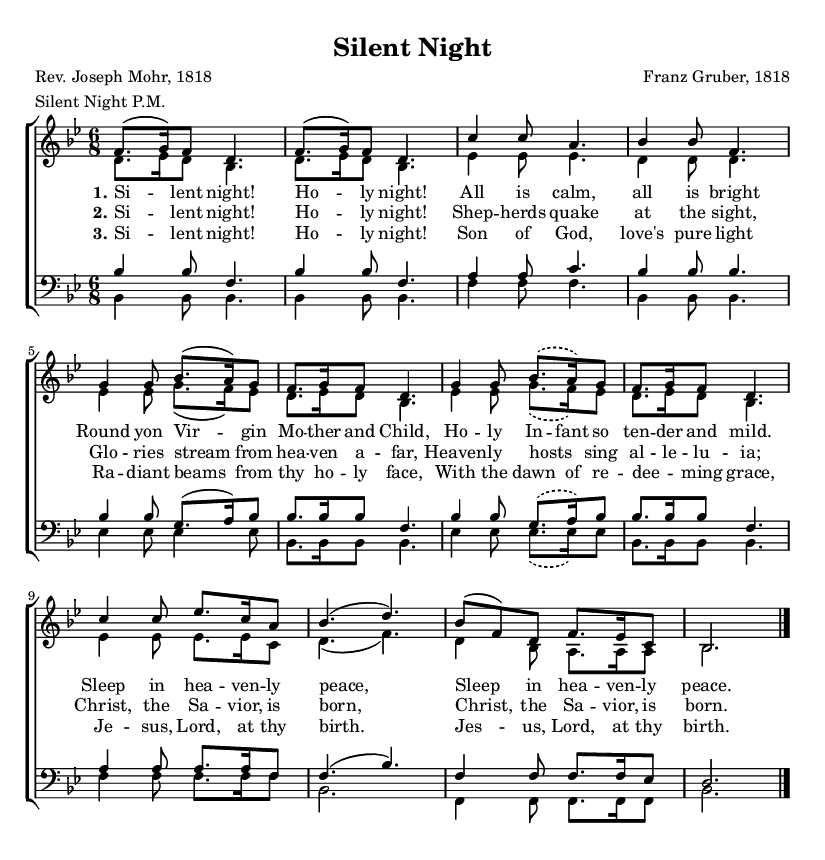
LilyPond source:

\header {
  filename = "SilentNight-Complete.ly"
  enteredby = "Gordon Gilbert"
  composer = "Franz Gruber, 1818"
  poet = "Rev. Joseph Mohr, 1818"
  date="trans 1863 by Jane Campbell"
  title = "Silent Night"
  metre = "Silent Night P.M."
  meter = \metre
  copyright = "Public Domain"
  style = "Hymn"
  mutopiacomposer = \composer
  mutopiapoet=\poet
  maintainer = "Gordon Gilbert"
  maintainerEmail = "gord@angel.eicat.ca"
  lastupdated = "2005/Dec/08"
}

\version "2.14.2"

\include "header.ly"

global= {
  \preamble
  
  \time 6/8
  \key bes \major
}

sop = \context Voice = "sop"    {
  \voiceOne
  f'8.( g'16) f'8 d'4.
  f'8.( g'16) f'8 d'4.
  c''4 c''8 a'4. bes'4 bes'8 f'4.
  g'4 g'8 bes'8.( a'16) g'8 f'8. g'16 f'8 d'4.
  g'4 g'8 \slurDashed bes'8.( a'16) \slurSolid g'8 f'8. g'16 f'8 d'4.
  c''4 c''8 ees''8. c''16 a'8 bes'4.( d'')
  bes'8( f') d' f'8. ees'16 c'8 bes2. \bar "|."
}

alto=\context Voice = "alto"   {
  \voiceTwo
  d'8. ees'16 d'8 bes4.
  d'8. ees'16 d'8 bes4.
  ees'4 ees'8 ees'4. d'4 d'8 d'4.
  ees'4 ees'8 g'8.( f'16) ees'8 d'8. ees'16 d'8 bes4.
  ees'4 ees'8 \slurDashed g'8.( f'16) \slurSolid ees'8 d'8. ees'16 d'8 bes4.
  ees'4 ees'8 ees'8. ees'16 c'8 d'4.( f')
  d'4 bes8 a8. a16 a8 bes2.
}

tenor = \context Voice = "tenor"   {
  \voiceOne
  bes4 bes8 f4.
  bes4 bes8 f4. 
  a4 a8 c'4. bes4 bes8 bes4.
  bes4 bes8 g8.( a16) bes8 bes8. bes16 bes8 f4.
  bes4 bes8 \slurDashed g8.( a16) \slurSolid bes8 bes8. bes16 bes8 f4.
  a4 a8 a8. a16 f8 f4.( bes)
  f4 f8 f8. f16 ees8 d2.
}

bass = \context Voice = "bass"   {
  \voiceTwo
  bes,4 bes,8 bes,4.
  bes,4 bes,8 bes,4.
  f4 f8 f4. bes,4 bes,8 bes,4.
  ees4 ees8 ees4 ees8 bes,8. bes,16 bes,8 bes,4.
  ees4 \slurDashed ees8 ees8.( es16) \slurSolid ees8 bes,8. bes,16 bes,8 bes,4.
  f4 f8 f8. f16 f8 bes,2.
  f,4 f,8 f,8. f,16 f,8 bes,2.
}
accomp=\chordmode {
  
}



stanzaa = \lyricmode {
  Si -- lent night! Ho -- ly night!
  All is calm, all is bright
  Round yon Vir -- gin Mo -- ther and Child,
  Ho -- ly \set ignoreMelismata = ##t In -- fant \unset ignoreMelismata so ten -- der and mild.
  Sleep in hea -- ven -- ly peace,
  Sleep in hea -- ven -- ly peace.
}

stanzab = \lyricmode {
  Si -- lent night! Ho -- ly night!
  Shep -- herds quake at the sight, 
  Glo -- ries stream from hea -- ven a -- far, 
  Heaven -- ly hosts sing al -- le -- lu -- ia; 
  Christ, the Sa -- vior, is born,
  Christ, the Sa -- vior, is born.
}

stanzac = \lyricmode {
  Si -- lent night! Ho -- ly night!
  Son of God, love's pure light
  Ra -- diant beams from thy ho -- ly face, 
  With the \set ignoreMelismata = ##t dawn of \unset ignoreMelismata  re -- dee -- _ ming grace, 
  Je -- sus, Lord, at thy birth.
  Jes -- us, Lord, at thy birth.
}

stanzad = \lyricmode {
  
}
stanzae = \lyricmode {
  
}
stanzaf = \lyricmode {
  
}

\score {
  \context ChoirStaff <<
    \context ChordNames \accomp
    \unset ChoirStaff.melismaBusyProperties 
    \context Staff ="upper"  { \clef "G" <<
      \global
      \sop
      \alto
    >>}
    
    \lyricsto "sop" \context Lyrics = "stanza-1" {
      \set stanza = "1."
      \stanzaa }
    \lyricsto "sop" \context Lyrics = "stanza-2" {
      \set stanza = "2."
      \stanzab }
    \lyricsto "sop" \context Lyrics = "stanza-3" {
      \set stanza = "3."
      \stanzac }
                                %	\lyricsto "sop" \context Lyrics = "stanza-4" {
                                %		\set stanza = "4."
                                %			\stanzad }
                                %	\lyricsto "sop" \context Lyrics = "stanza-5" {
                                %		\set stanza = "5."
                                %			\stanzae }
                                %	\lyricsto "sop" \context Lyrics = "stanza-6" {
                                %		\set stanza = "6."
                                %			\stanzaf }
    \context Staff = "lower"  { \clef "F"<<
      \global
      \tenor
      \bass
    >>}
  >>
}
